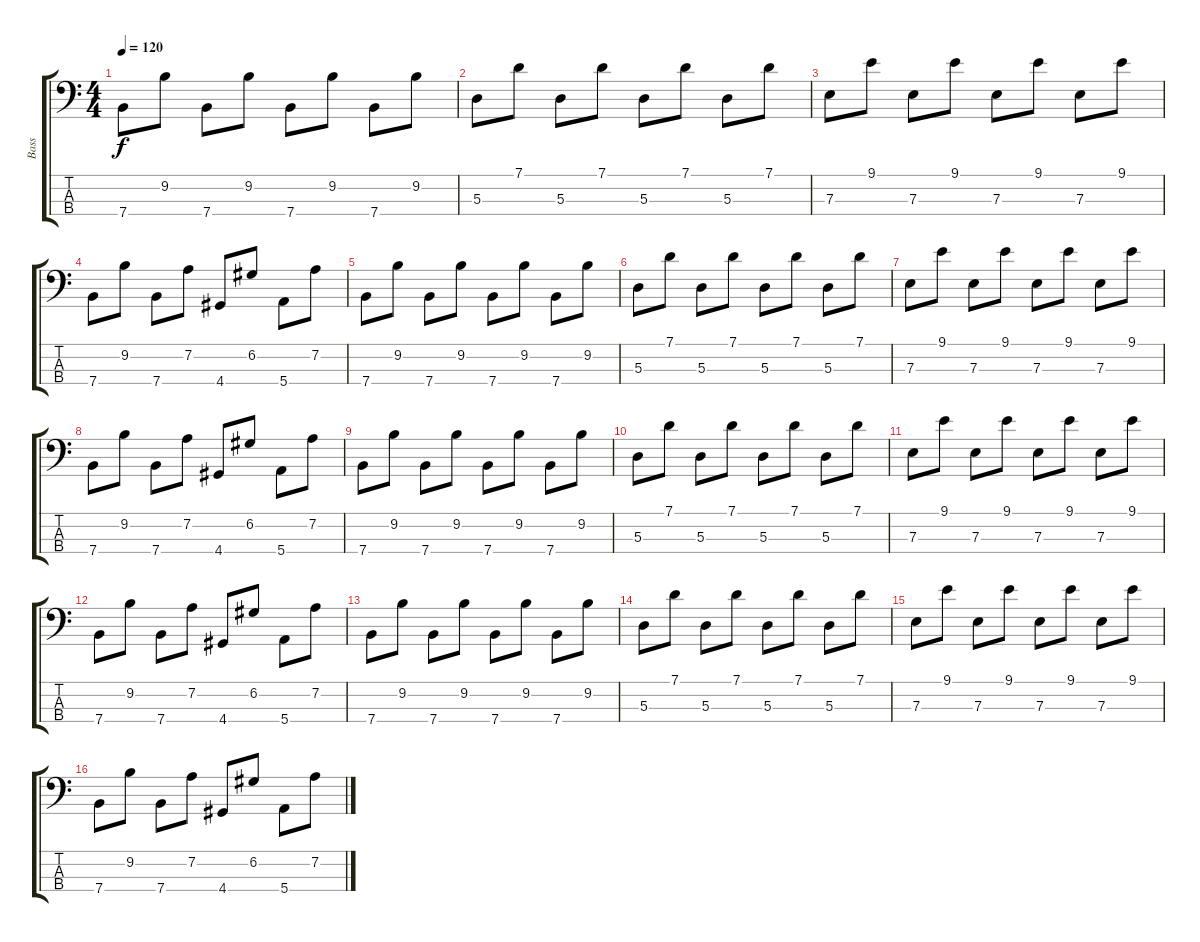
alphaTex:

\track ("Bass" "Bass") {instrument electricbassfinger}
\staff {score tabs}
\tuning (G2 D2 A1 E1) {hide}
\ts (4 4)
\tempo 120
\clef f4
\ks c
7.4.8{dy f instrument electricbassfinger} 9.2.8 7.4.8 9.2.8 7.4.8 9.2.8 7.4.8 9.2.8 |
5.3.8 7.1.8 5.3.8 7.1.8 5.3.8 7.1.8 5.3.8 7.1.8 |
7.3.8 9.1.8 7.3.8 9.1.8 7.3.8 9.1.8 7.3.8 9.1.8 |
7.4.8 9.2.8 7.4.8 7.2.8 4.4.8 6.2.8 5.4.8 7.2.8 |
7.4.8 9.2.8 7.4.8 9.2.8 7.4.8 9.2.8 7.4.8 9.2.8 |
5.3.8 7.1.8 5.3.8 7.1.8 5.3.8 7.1.8 5.3.8 7.1.8 |
7.3.8 9.1.8 7.3.8 9.1.8 7.3.8 9.1.8 7.3.8 9.1.8 |
7.4.8 9.2.8 7.4.8 7.2.8 4.4.8 6.2.8 5.4.8 7.2.8 |
7.4.8 9.2.8 7.4.8 9.2.8 7.4.8 9.2.8 7.4.8 9.2.8 |
5.3.8 7.1.8 5.3.8 7.1.8 5.3.8 7.1.8 5.3.8 7.1.8 |
7.3.8 9.1.8 7.3.8 9.1.8 7.3.8 9.1.8 7.3.8 9.1.8 |
7.4.8 9.2.8 7.4.8 7.2.8 4.4.8 6.2.8 5.4.8 7.2.8 |
7.4.8 9.2.8 7.4.8 9.2.8 7.4.8 9.2.8 7.4.8 9.2.8 |
5.3.8 7.1.8 5.3.8 7.1.8 5.3.8 7.1.8 5.3.8 7.1.8 |
7.3.8 9.1.8 7.3.8 9.1.8 7.3.8 9.1.8 7.3.8 9.1.8 |
7.4.8 9.2.8 7.4.8 7.2.8 4.4.8 6.2.8 5.4.8 7.2.8
